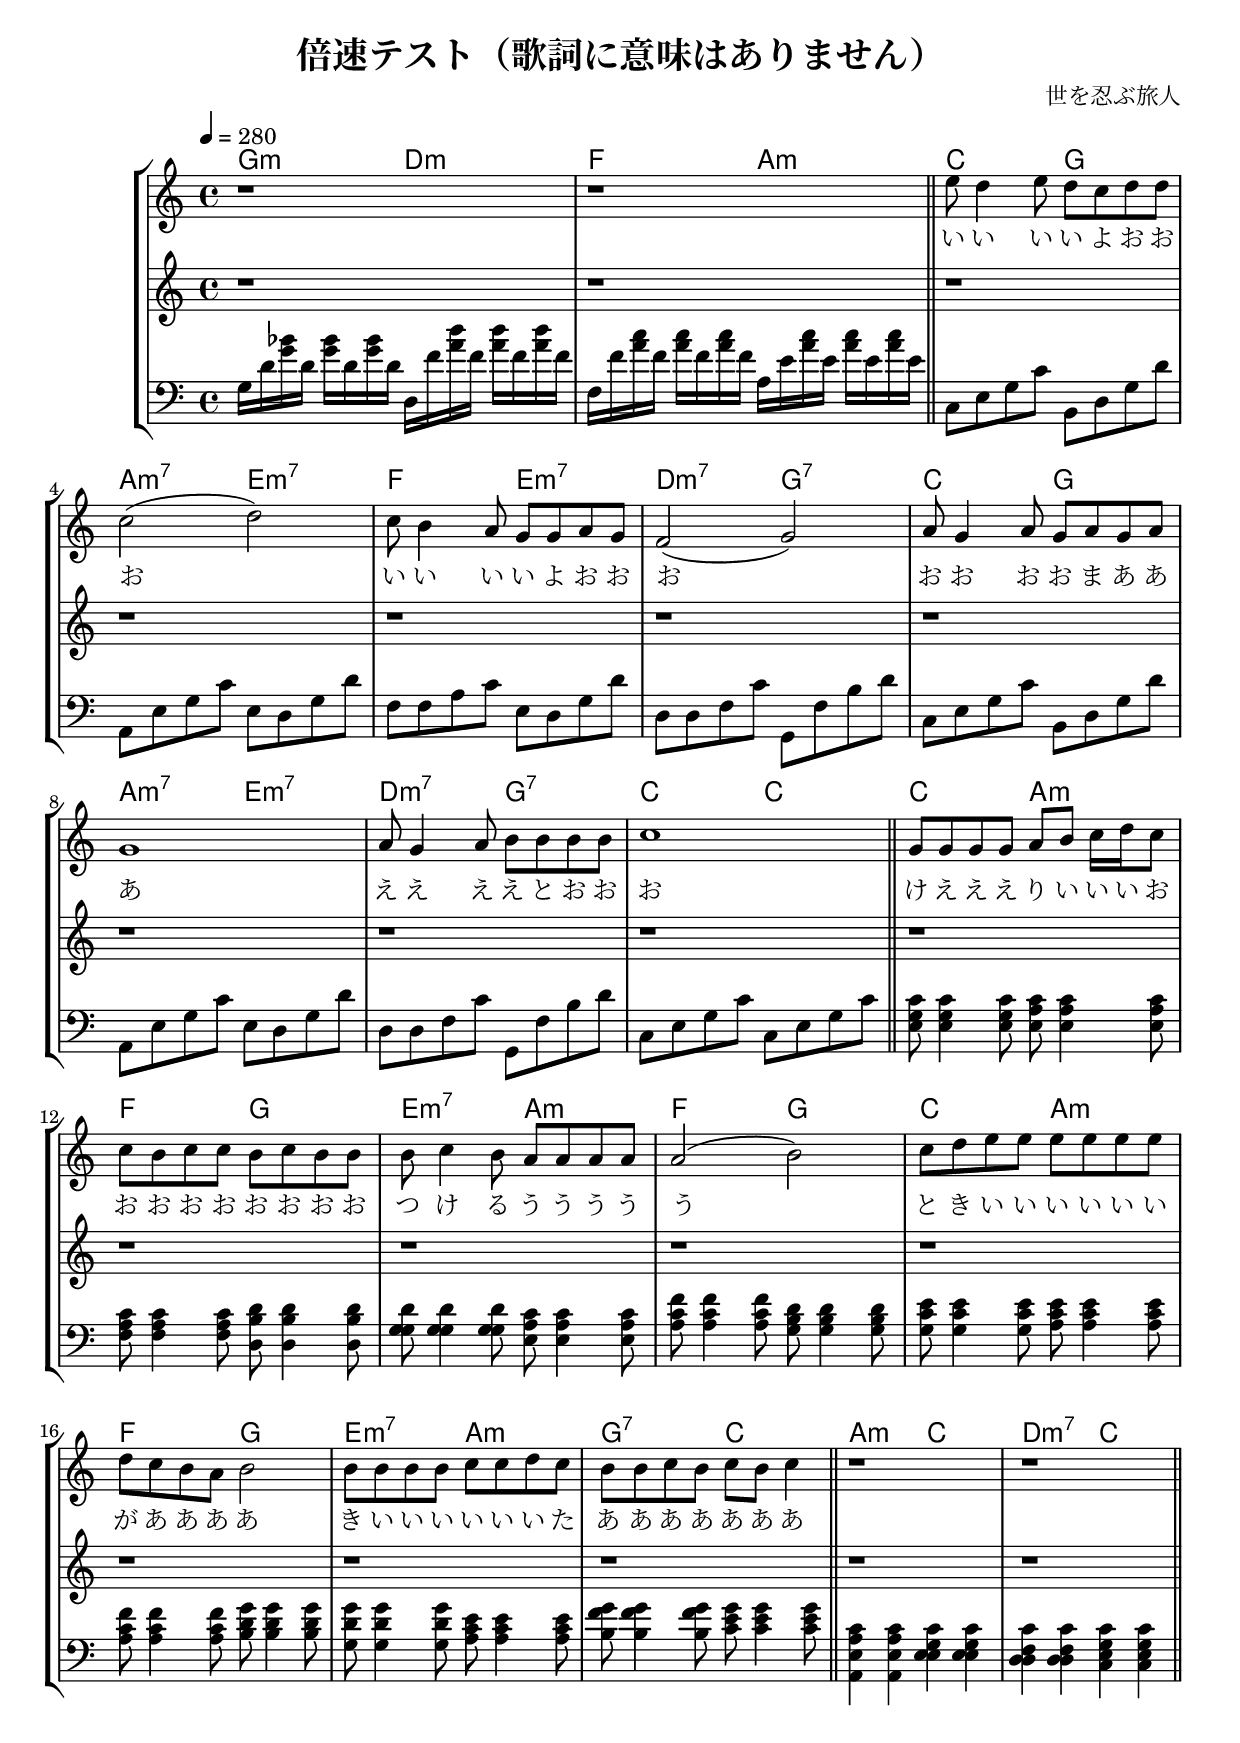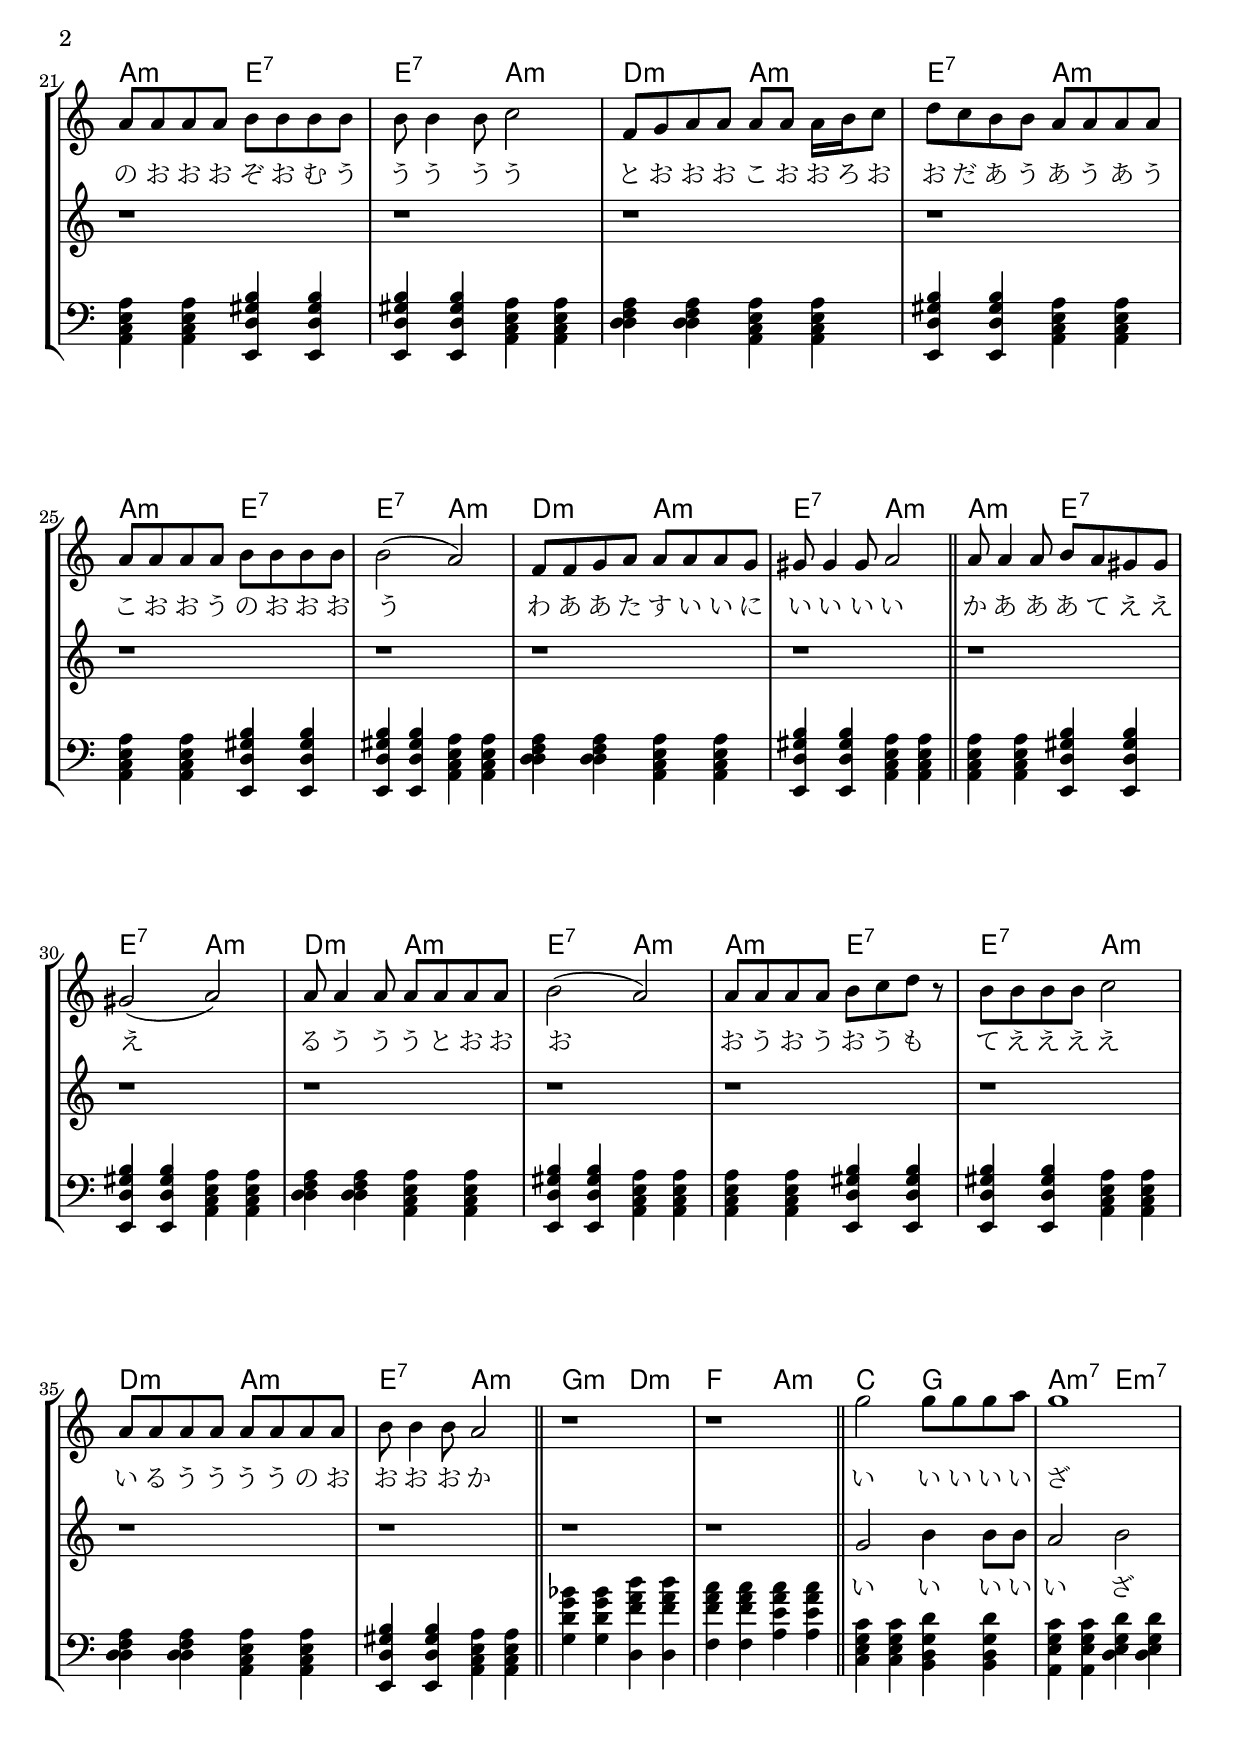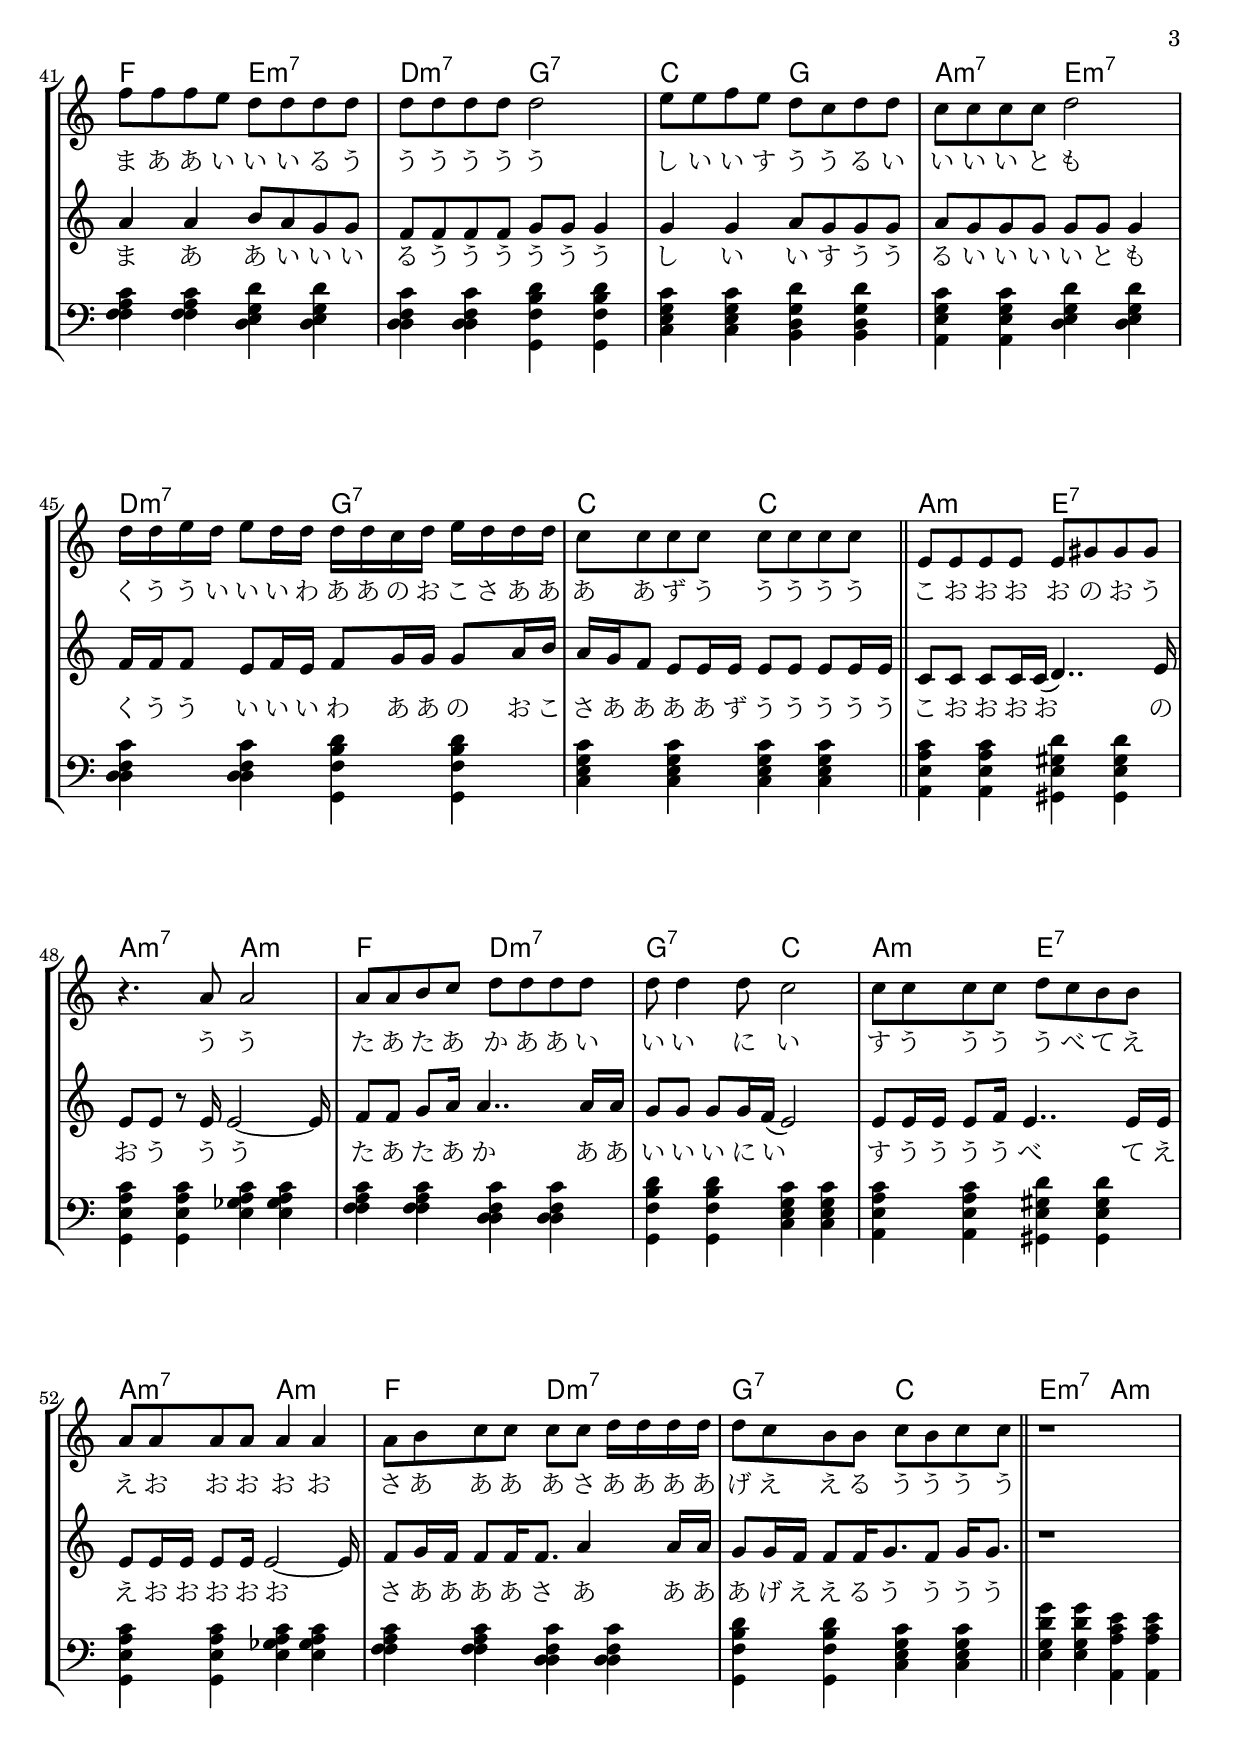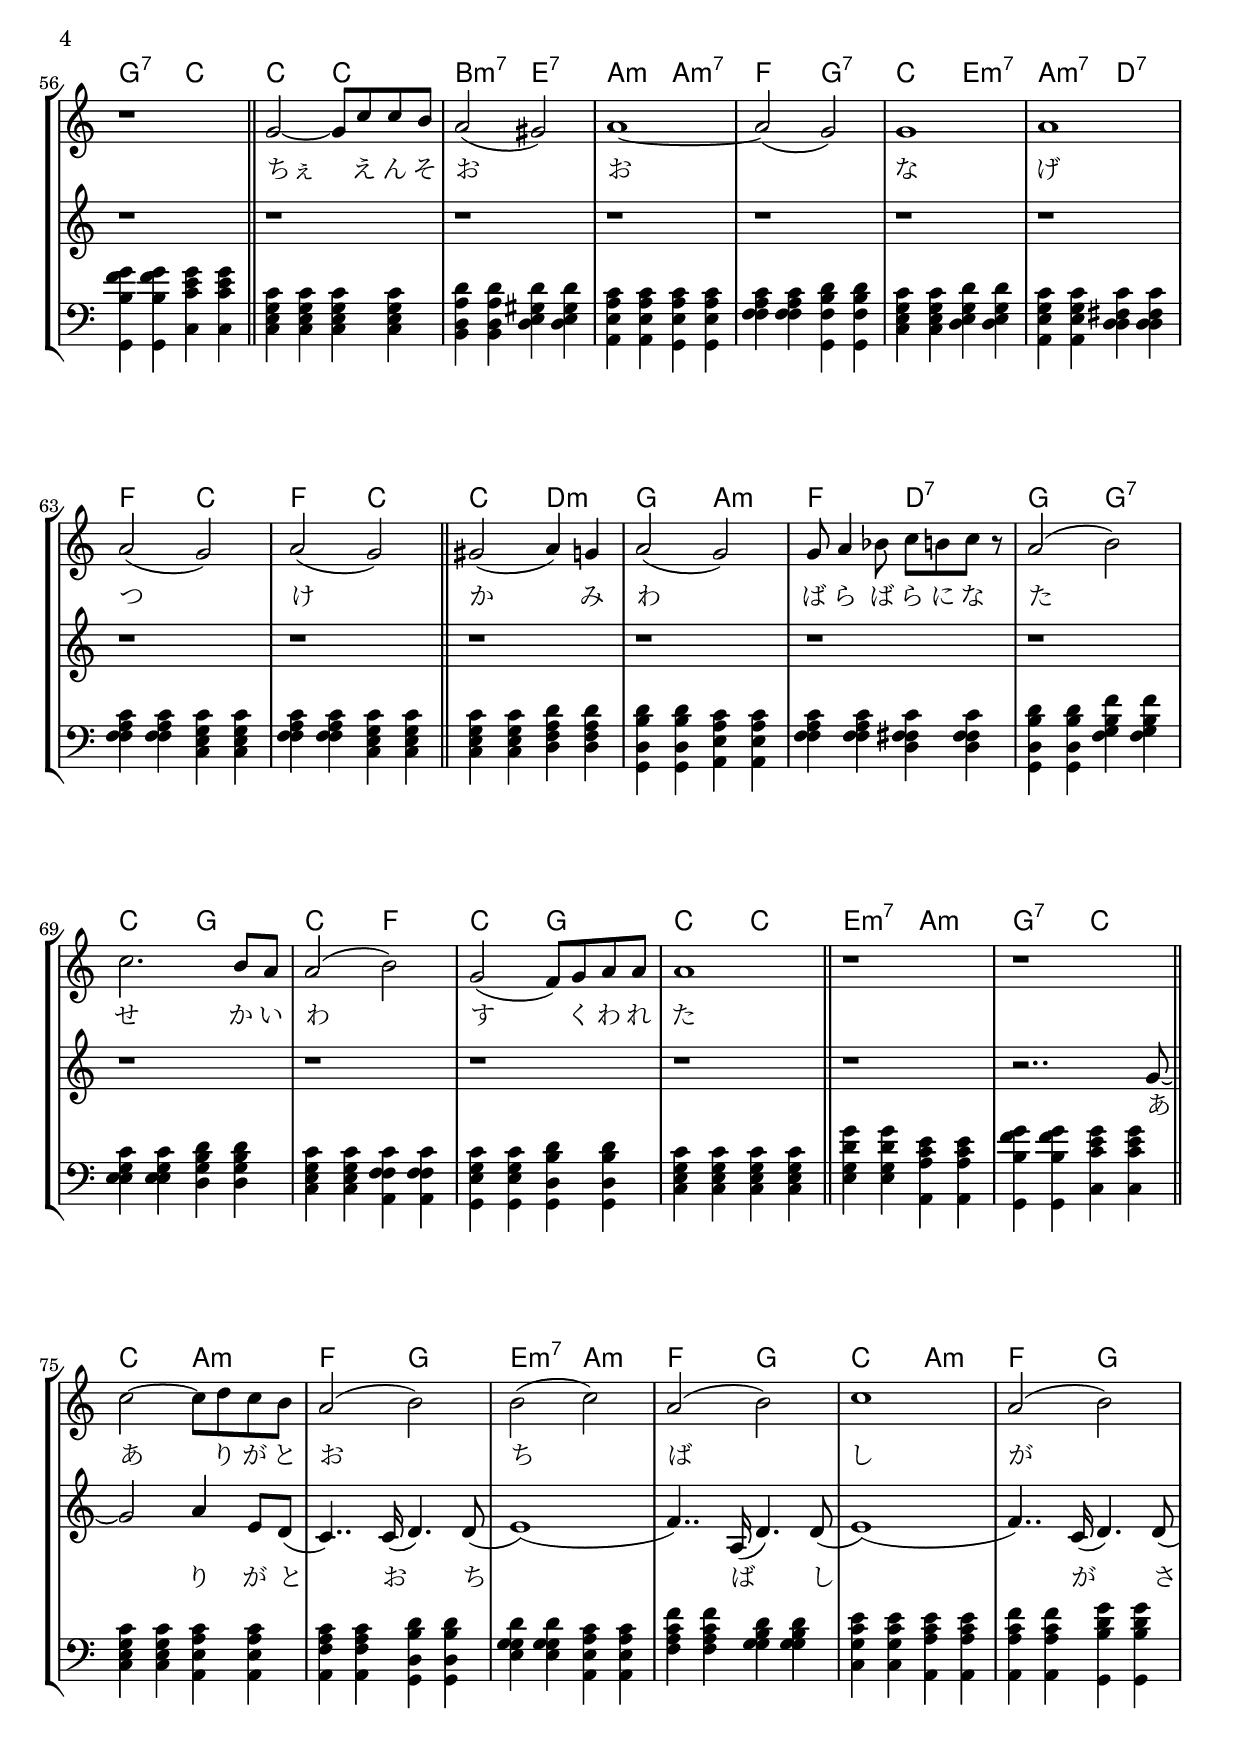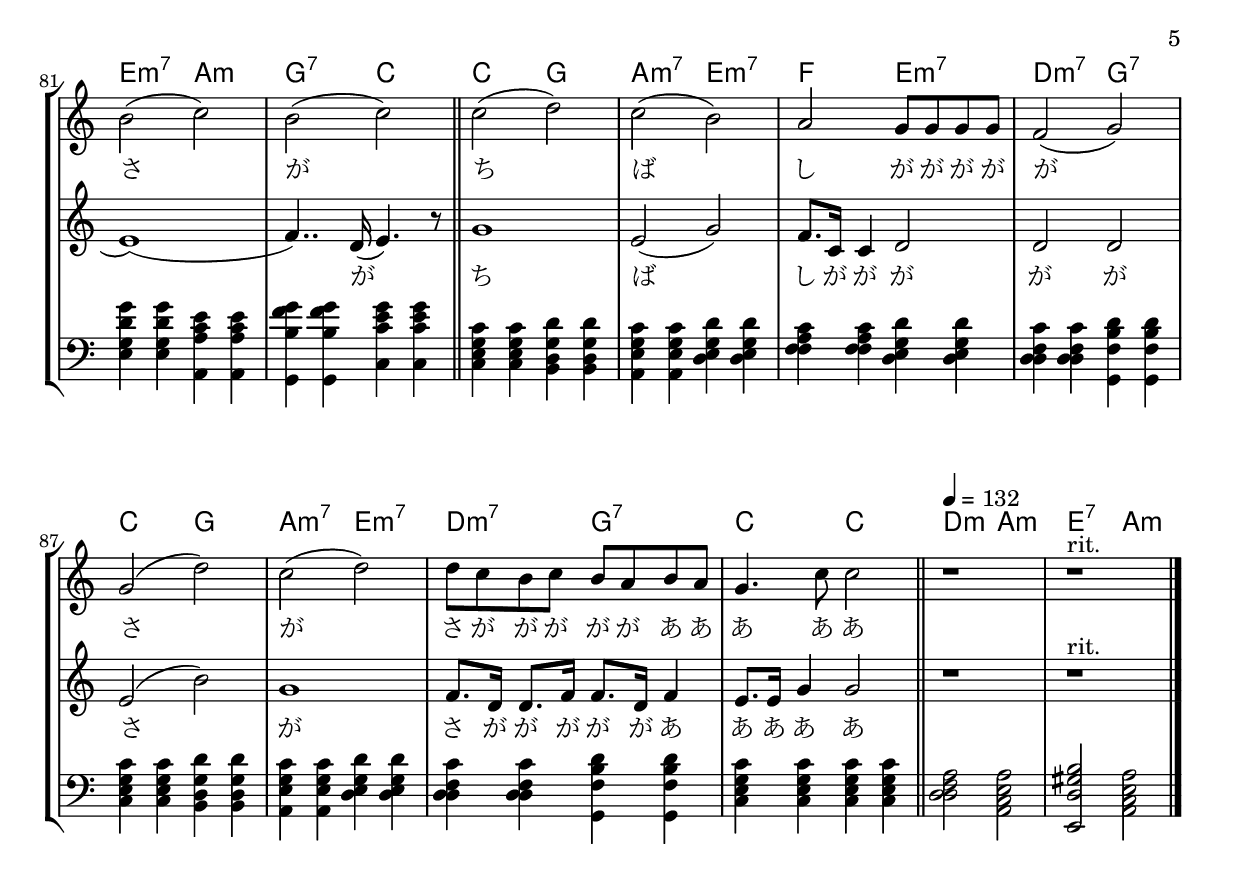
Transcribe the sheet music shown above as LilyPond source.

\version "2.12.1"

\header {
	title = \markup {倍速テスト（歌詞に意味はありません）}
	composer = \markup \center-column {世を忍ぶ旅人}
}

harmony = \chordmode {
	g2:m d:m f a:m 

	c g a:min7 e:min7 f e:min7 d:min7 g:7 c g a:min7 e:min7 d:min7 g:7 c c 

	c a:m f g e:min7 a:m f g c a:m f g e:min7 a:m g:7 c 

	a:m c d:min7 c 

	a:m e:7 e:7 a:m d:m a:m e:7 a:m a:m e:7 e:7 a:m d:m a:m e:7 a:m 

	a:m e:7 e:7 a:m d:m a:m e:7 a:m a:m e:7 e:7 a:m d:m a:m e:7 a:m 

	g:m d:m f a:m 

	c g a:min7 e:min7 f e:min7 d:min7 g:7 c g a:min7 e:min7 d:min7 g:7 c c 

	a:m e:7 a:min7 a:m f d:min7 g:7 c a:m e:7 a:min7 a:m f d:min7 g:7 c 

	e:min7 a:m g:7 c 

	c c b:min7 e:7 a:m a:min7 f g:7 c e:min7 a:min7 d:7 f c f c 

	c d:m g a:m f d:7 g g:7 c g c f c g c c 

	e:min7 a:m g:7 c 

	c a:m f g e:min7 a:m f g c a:m f g e:min7 a:m g:7 c 

	c g a:min7 e:min7 f e:min7 d:min7 g:7 c g a:min7 e:min7 d:min7 g:7 c c 

	d:m a:m e:7 a:m 
}

melody = {
	\key c \major
	\tempo 4 = 280
	r1 | r1   
	\set Staff.midiInstrument = #"mmi0.52"
	e''8  d''4  e''8  d''8  c''8  d''8  d''8 
	c''2  (d''2) 
	c''8  b'4  a'8  g'8  g'8  a'8  g'8 
	f'2  (g'2) 
	a'8  g'4  a'8  g'8  a'8  g'8  a'8 
	g'1 
	a'8  g'4  a'8  b'8  b'8  b'8  b'8 
	c''1
	\set Staff.midiInstrument = #"mmi0.52"
	g'8  g'8  g'8  g'8  a'8  b'8  c''16  d''16  c''8 
	c''8  b'8  c''8  c''8  b'8  c''8  b'8  b'8 
	b'8  c''4  b'8  a'8  a'8  a'8  a'8 
	a'2  (b'2) 
	c''8  d''8  e''8  e''8  e''8  e''8  e''8  e''8 
	d''8  c''8  b'8  a'8  b'2 
	b'8  b'8  b'8  b'8  c''8  c''8  d''8  c''8 
	b'8  b'8  c''8  b'8  c''8  b'8  c''4
	r1 | r1   
	\set Staff.midiInstrument = #"fss0.23"
	a'8  a'8  a'8  a'8  b'8  b'8  b'8  b'8 
	b'8  b'4  b'8  c''2 
	f'8  g'8  a'8  a'8  a'8  a'8  a'16  b'16  c''8 
	d''8  c''8  b'8  b'8  a'8  a'8  a'8  a'8 
	a'8  a'8  a'8  a'8  b'8  b'8  b'8  b'8 
	b'2  (a'2) 
	f'8  f'8  g'8  a'8  a'8  a'8  a'8  g'8 
	gis'8  gis'4  gis'8  a'2
	\set Staff.midiInstrument = #"fss0.23"
	a'8  a'4  a'8  b'8  a'8  gis'8  gis'8 
	gis'2  (a'2) 
	a'8  a'4  a'8  a'8  a'8  a'8  a'8 
	b'2  (a'2) 
	a'8  a'8  a'8  a'8  b'8  c''8  d''8  r8 
	b'8  b'8  b'8  b'8  c''2 
	a'8  a'8  a'8  a'8  a'8  a'8  a'8  a'8 
	b'8  b'4  b'8  a'2
	r1 | r1   
	\set Staff.midiInstrument = #"mmi0.52"
	g''2  g''8  g''8  g''8  a''8 
	g''1 
	f''8  f''8  f''8  e''8  d''8  d''8  d''8  d''8 
	d''8  d''8  d''8  d''8  d''2 
	e''8  e''8  f''8  e''8  d''8  c''8  d''8  d''8 
	c''8  c''8  c''8  c''8  d''2 
	d''16  d''16  e''16  d''16  e''8  d''16  d''16  d''16  d''16  c''16  d''16  e''16  d''16  d''16  d''16 
	c''8  c''8  c''8  c''8  c''8  c''8  c''8  c''8
	\set Staff.midiInstrument = #"mmi0.52"
	e'8  e'8  e'8  e'8  e'8  gis'8  gis'8  gis'8 
	r4.  a'8  a'2 
	a'8  a'8  b'8  c''8  d''8  d''8  d''8  d''8 
	d''8  d''4  d''8  c''2 
	c''8  c''8  c''8  c''8  d''8  c''8  b'8  b'8 
	a'8  a'8  a'8  a'8  a'4  a'4 
	a'8  b'8  c''8  c''8  c''8  c''8  d''16  d''16  d''16  d''16 
	d''8  c''8  b'8  b'8  c''8  b'8  c''8  c''8
	r1 | r1   
	\set Staff.midiInstrument = #"mmi0.52"
	g'2~g'8  c''8  c''8  b'8 
	a'2  (gis'2) 
	a'1~ 
	a'2  (g'2) 
	g'1 
	a'1 
	a'2  (g'2) 
	a'2  (g'2)
	\set Staff.midiInstrument = #"mmi0.52"
	gis'2  (a'4)  g'4 
	a'2  (g'2) 
	g'8  a'4  bes'8  c''8  b'8  c''8  r8 
	a'2  (b'2) 
	c''2.  b'8  a'8 
	a'2  (b'2) 
	g'2  (f'8)  g'8  a'8  a'8 
	a'1
	r1 | r1   
	\set Staff.midiInstrument = #"mmi0.52"
	 c''2~c''8  d''8  c''8  b'8 
	a'2  (b'2) 
	b'2  (c''2) 
	a'2  (b'2) 
	c''1 
	a'2  (b'2) 
	b'2  (c''2) 
	b'2  (c''2)
	\set Staff.midiInstrument = #"mmi0.52"
	c''2  (d''2) 
	c''2  (b'2) 
	a'2  g'8  g'8  g'8  g'8 
	f'2  (g'2) 
	g'2  (d''2) 
	c''2  (d''2) 
	d''8  c''8  b'8  c''8  b'8  a'8  b'8  a'8 
	g'4.  c''8  c''2
	\tempo 4 = 132
	r1 | r1^"rit." \bar "|."
}

words = \lyricmode {
	
	い  い  い  い  よ  お  お  お  い  い  い  い  よ  お  お  お  お  お  お  お  ま  あ  あ  あ  え  え  え  え  と  お  お  お  
	け  え  え  え  り  い  い  い  お  お  お  お  お  お  お  お  お  つ  け  る  う  う  う  う  う  と  き  い  い  い  い  い  い  が  あ  あ  あ  あ  き  い  い  い  い  い  い  た  あ  あ  あ  あ  あ  あ  あ  
	
	の  お  お  お  ぞ  お  む  う  う  う  う  う  と  お  お  お  こ  お  お  ろ  お  お  だ  あ  う  あ  う  あ  う  こ  お  お  う  の  お  お  お  う  わ  あ  あ  た  す  い  い  に  い  い  い  い  
	か  あ  あ  あ  て  え  え  え  る  う  う  う  と  お  お  お  お  う  お  う  お  う  も  て  え  え  え  え  い  る  う  う  う  う  の  お  お  お  お  か  
	
	い  い  い  い  い  ざ  ま  あ  あ  い  い  い  る  う  う  う  う  う  う  し  い  い  す  う  う  る  い  い  い  い  と  も  く  う  う  い  い  い  わ  あ  あ  の  お  こ  さ  あ  あ  あ  あ  ず  う  う  う  う  う  
	こ  お  お  お  お  の  お  う  う  う  た  あ  た  あ  か  あ  あ  い  い  い  に  い  す  う  う  う  う  べ  て  え  え  お  お  お  お  お  さ  あ  あ  あ  あ  さ  あ  あ  あ  あ  げ  え  え  る  う  う  う  う  
	
	ちぇ  え  ん  そ  お  お  な  げ  つ  け  
	か  み  わ  ば  ら  ば  ら  に  な  た  せ  か  い  わ  す  く  わ  れ  た  
	
	あ  り  が  と  お  ち  ば  し  が  さ  が  
	ち  ば  し  が  が  が  が  が  さ  が  さ  が  が  が  が  が  あ  あ  あ  あ  あ  
	
}

secondmelody = {
	\key c \major
	\tempo 4 = 280
	r1 | r1   
	r1 | r1 | r1 | r1 | r1 | r1 | r1 | r1   
	r1 | r1 | r1 | r1 | r1 | r1 | r1 | r1   
	r1 | r1   
	r1 | r1 | r1 | r1 | r1 | r1 | r1 | r1   
	r1 | r1 | r1 | r1 | r1 | r1 | r1 | r1   
	r1 | r1   
	\set Staff.midiInstrument = #"fss0.23"
	g'2  b'4  b'8  b'8 
	a'2  b'2 
	a'4  a'4  b'8  a'8  g'8  g'8 
	f'8  f'8  f'8  f'8  g'8  g'8  g'4 
	g'4  g'4  a'8  g'8  g'8  g'8 
	a'8  g'8  g'8  g'8  g'8  g'8  g'4 
	f'16  f'16  f'8  e'8  f'16  e'16  f'8  g'16  g'16  g'8  a'16  b'16 
	a'16  g'16  f'8  e'8  e'16  e'16  e'8  e'8  e'8  e'16  e'16
	\set Staff.midiInstrument = #"fss0.23"
	c'8  c'8  c'8  c'16  c'16  (d'4..)  e'16 
	e'8  e'8  r8  e'16  e'2~e'16 
	f'8  f'8  g'8  a'16  a'4..  a'16  a'16 
	g'8  g'8  g'8  g'16  f'16  (e'2) 
	e'8  e'16  e'16  e'8  f'16  e'4..  e'16  e'16 
	e'8  e'16  e'16  e'8  e'16  e'2~e'16 
	f'8  g'16  f'16  f'8  f'16  f'8.  a'4  a'16  a'16 
	g'8  g'16  f'16  f'8  f'16  g'8.  f'8  g'16  g'8.
	r1 | r1   
	r1 | r1 | r1 | r1 | r1 | r1 | r1 | r1   
	r1 | r1 | r1 | r1 | r1 | r1 | r1 | r1   
	r1 | r2.. 
	\set Staff.midiInstrument = #"fss0.42"
	g'8~ 
	g'2  a'4  e'8  d'8 
	(c'4..)  c'16  (d'4.)  d'8 
	(e'1) 
	(f'4..)  a16  (d'4.)  d'8 
	(e'1) 
	(f'4..)  c'16  (d'4.)  d'8 
	(e'1) 
	(f'4..)  d'16  (e'4.)  	r8 	\set Staff.midiInstrument = #"fss0.42"
	g'1 
	e'2  (g'2) 
	f'8.  c'16  c'4  d'2 
	d'2  d'2 
	e'2  (b'2) 
	g'1 
	f'8.  d'16  d'8.  f'16  f'8.  d'16  f'4 
	e'8.  e'16  g'4  g'2
	\tempo 4 = 132
	r1 | r1^"rit." \bar "|."
}

secondwords = \lyricmode {
	
	
	
	
	
	
	
	い  い  い  い  い  ざ  ま  あ  あ  い  い  い  る  う  う  う  う  う  う  し  い  い  す  う  う  る  い  い  い  い  と  も  く  う  う  い  い  い  わ  あ  あ  の  お  こ  さ  あ  あ  あ  あ  ず  う  う  う  う  う  
	こ  お  お  お  お  の  お  う  う  う  た  あ  た  あ  か  あ  あ  い  い  い  に  い  す  う  う  う  う  べ  て  え  え  お  お  お  お  お  さ  あ  あ  あ  あ  さ  あ  あ  あ  あ  げ  え  え  る  う  う  う  う  
	
	
	
	
	あ  り  が  と  お  ち  ば  し  が  さ  が  
	ち  ば  し  が  が  が  が  が  さ  が  さ  が  が  が  が  が  あ  あ  あ  あ  あ  
	
}

tempochange = {
	\tempo 4 = 280
	r1 | r1 \bar "||"
	\tempo 4 = 280
	r1 | r1 | r1 | r1 | r1 | r1 | r1 | r1 \bar "||"
	\tempo 4 = 280
	r1 | r1 | r1 | r1 | r1 | r1 | r1 | r1 \bar "||"
	\tempo 4 = 280
	r1 | r1 \bar "||"
	\tempo 4 = 280
	r1 | r1 | r1 | r1 | r1 | r1 | r1 | r1 \bar "||"
	\tempo 4 = 280
	r1 | r1 | r1 | r1 | r1 | r1 | r1 | r1 \bar "||"
	\tempo 4 = 280
	r1 | r1 \bar "||"
	\tempo 4 = 280
	r1 | r1 | r1 | r1 | r1 | r1 | r1 | r1 \bar "||"
	\tempo 4 = 280
	r1 | r1 | r1 | r1 | r1 | r1 | r1 | r1 \bar "||"
	\tempo 4 = 280
	r1 | r1 \bar "||"
	\tempo 4 = 280
	r1 | r1 | r1 | r1 | r1 | r1 | r1 | r1 \bar "||"
	\tempo 4 = 280
	r1 | r1 | r1 | r1 | r1 | r1 | r1 | r1 \bar "||"
	\tempo 4 = 280
	r1 | r1 \bar "||"
	\tempo 4 = 280
	r1 | r1 | r1 | r1 | r1 | r1 | r1 | r1 \bar "||"
	\tempo 4 = 280
	r1 | r1 | r1 | r1 | r1 | r1 | r1 | r1 \bar "||"
	\tempo 4 = 132
	r1 | \tempo 4 = 99 r2 \tempo 4 = 88 r2 \bar "|."
}

mainacc = {
	\clef bass
	\set Staff.midiInstrument = #"Rock Organ"
	\key c \major
	\tempo 4 = 280
	g16 d' <g' bes'> d' <g' bes'> d' <g' bes'> d'
	d16 f' <a' d''> f' <a' d''> f' <a' d''> f'
	f16 f' <a' c''> f' <a' c''> f' <a' c''> f'
	a16 e' <a' c''> e' <a' c''> e' <a' c''> e'
	\bar "||"

	\set Staff.midiInstrument = #"Rock Organ"
	c8 e8 g8 c'8
	b,8 d8 g8 d'8
	a,8 e8 g8 c'8
	e8 d8 g8 d'8
	f8 f8 a8 c'8
	e8 d8 g8 d'8
	d8 d8 f8 c'8
	g,8 f8 b8 d'8
	c8 e8 g8 c'8
	b,8 d8 g8 d'8
	a,8 e8 g8 c'8
	e8 d8 g8 d'8
	d8 d8 f8 c'8
	g,8 f8 b8 d'8
	c8 e8 g8 c'8
	c8 e8 g8 c'8
	\bar "||"

	\set Staff.midiInstrument = #"Rock Organ"
	<e g c'>8 <e g c'>4 <e g c'>8
	<e a c'>8 <e a c'>4 <e a c'>8
	<f a c'>8 <f a c'>4 <f a c'>8
	<d b d'>8 <d b d'>4 <d b d'>8
	<g g d'>8 <g g d'>4 <g g d'>8
	<e a c'>8 <e a c'>4 <e a c'>8
	<a c' f'>8 <a c' f'>4 <a c' f'>8
	<g b d'>8 <g b d'>4 <g b d'>8
	<g c' e'>8 <g c' e'>4 <g c' e'>8
	<a c' e'>8 <a c' e'>4 <a c' e'>8
	<a c' f'>8 <a c' f'>4 <a c' f'>8
	<b d' g'>8 <b d' g'>4 <b d' g'>8
	<g d' g'>8 <g d' g'>4 <g d' g'>8
	<a c' e'>8 <a c' e'>4 <a c' e'>8
	<b f' g'>8 <b f' g'>4 <b f' g'>8
	<c' e' g'>8 <c' e' g'>4 <c' e' g'>8
	\bar "||"

	\set Staff.midiInstrument = #"Rock Organ"
	<a, e a c'>4 <a, e a c'>4
	<e e g c'>4 <e e g c'>4
	<d d f c'>4 <d d f c'>4
	<c e g c'>4 <c e g c'>4
	\bar "||"

	\set Staff.midiInstrument = #"Acoustic grand"
	<a, c e a>4 <a, c e a>4
	<e, d gis b>4 <e, d gis b>4
	<e, d gis b>4 <e, d gis b>4
	<a, c e a>4 <a, c e a>4
	<d d f a>4 <d d f a>4
	<a, c e a>4 <a, c e a>4
	<e, d gis b>4 <e, d gis b>4
	<a, c e a>4 <a, c e a>4
	<a, c e a>4 <a, c e a>4
	<e, d gis b>4 <e, d gis b>4
	<e, d gis b>4 <e, d gis b>4
	<a, c e a>4 <a, c e a>4
	<d d f a>4 <d d f a>4
	<a, c e a>4 <a, c e a>4
	<e, d gis b>4 <e, d gis b>4
	<a, c e a>4 <a, c e a>4
	\bar "||"

	\set Staff.midiInstrument = #"Rock Organ"
	<a, c e a>4 <a, c e a>4
	<e, d gis b>4 <e, d gis b>4
	<e, d gis b>4 <e, d gis b>4
	<a, c e a>4 <a, c e a>4
	<d d f a>4 <d d f a>4
	<a, c e a>4 <a, c e a>4
	<e, d gis b>4 <e, d gis b>4
	<a, c e a>4 <a, c e a>4
	<a, c e a>4 <a, c e a>4
	<e, d gis b>4 <e, d gis b>4
	<e, d gis b>4 <e, d gis b>4
	<a, c e a>4 <a, c e a>4
	<d d f a>4 <d d f a>4
	<a, c e a>4 <a, c e a>4
	<e, d gis b>4 <e, d gis b>4
	<a, c e a>4 <a, c e a>4
	\bar "||"

	\set Staff.midiInstrument = #"Rock Organ"
	<g d' g' bes'>4 <g d' g' bes'>4
	<d f' a' d''>4 <d f' a' d''>4
	<f f' a' c''>4 <f f' a' c''>4
	<a e' a' c''>4 <a e' a' c''>4
	\bar "||"

	\set Staff.midiInstrument = #"Rock Organ"
	<c e g c'>4 <c e g c'>4
	<b, d g d'>4 <b, d g d'>4
	<a, e g c'>4 <a, e g c'>4
	<e d g d'>4 <e d g d'>4
	<f f a c'>4 <f f a c'>4
	<e d g d'>4 <e d g d'>4
	<d d f c'>4 <d d f c'>4
	<g, f b d'>4 <g, f b d'>4
	<c e g c'>4 <c e g c'>4
	<b, d g d'>4 <b, d g d'>4
	<a, e g c'>4 <a, e g c'>4
	<e d g d'>4 <e d g d'>4
	<d d f c'>4 <d d f c'>4
	<g, f b d'>4 <g, f b d'>4
	<c e g c'>4 <c e g c'>4
	<c e g c'>4 <c e g c'>4
	\bar "||"

	\set Staff.midiInstrument = #"Rock Organ"
	<a, e a c'>4 <a, e a c'>4
	<gis, e gis d'>4 <gis, e gis d'>4
	<g, e a c'>4 <g, e a c'>4
	<ges e a c'>4 <ges e a c'>4
	<f f a c'>4 <f f a c'>4
	<d d f c'>4 <d d f c'>4
	<g, f b d'>4 <g, f b d'>4
	<c e g c'>4 <c e g c'>4
	<a, e a c'>4 <a, e a c'>4
	<gis, e gis d'>4 <gis, e gis d'>4
	<g, e a c'>4 <g, e a c'>4
	<ges e a c'>4 <ges e a c'>4
	<f f a c'>4 <f f a c'>4
	<d d f c'>4 <d d f c'>4
	<g, f b d'>4 <g, f b d'>4
	<c e g c'>4 <c e g c'>4
	\bar "||"

	\set Staff.midiInstrument = #"Guitar Fret Noise"
	<e g d' g'>4 <e g d' g'>4
	<a, a c' e'>4 <a, a c' e'>4
	<g, b f' g'>4 <g, b f' g'>4
	<c c' e' g'>4 <c c' e' g'>4
	\bar "||"

	\set Staff.midiInstrument = #"Banjo"
	<c e g c'>4 <c e g c'>4
	<c e g c'>4 <c e g c'>4
	<b, d a d'>4 <b, d a d'>4
	<e d gis d'>4 <e d gis d'>4
	<a, e a c'>4 <a, e a c'>4
	<g, e a c'>4 <g, e a c'>4
	<f f a c'>4 <f f a c'>4
	<g, f b d'>4 <g, f b d'>4
	<c e g c'>4 <c e g c'>4
	<e d g d'>4 <e d g d'>4
	<a, e g c'>4 <a, e g c'>4
	<d d fis c'>4 <d d fis c'>4
	<f f a c'>4 <f f a c'>4
	<c e g c'>4 <c e g c'>4
	<f f a c'>4 <f f a c'>4
	<c e g c'>4 <c e g c'>4
	\bar "||"

	\set Staff.midiInstrument = #"FX 6 (goblins)"
	<c e g c'>4 <c e g c'>4
	<f d a d'>4 <f d a d'>4
	<g, d b d'>4 <g, d b d'>4
	<a, e a c'>4 <a, e a c'>4
	<f f a c'>4 <f f a c'>4
	<fis d fis c'>4 <fis d fis c'>4
	<g, d b d'>4 <g, d b d'>4
	<f g b f'>4 <f g b f'>4
	<e e g c'>4 <e e g c'>4
	<d g b d'>4 <d g b d'>4
	<c e g c'>4 <c e g c'>4
	<a, f f c'>4 <a, f f c'>4
	<g, e g c'>4 <g, e g c'>4
	<g, d b d'>4 <g, d b d'>4
	<c e g c'>4 <c e g c'>4
	<c e g c'>4 <c e g c'>4
	\bar "||"

	\set Staff.midiInstrument = #"Shamisen"
	<e g d' g'>4 <e g d' g'>4
	<a, a c' e'>4 <a, a c' e'>4
	<g, b f' g'>4 <g, b f' g'>4
	<c c' e' g'>4 <c c' e' g'>4
	\bar "||"

	\set Staff.midiInstrument = #"FX 8 (sci-fi)"
	<c e g c'>4 <c e g c'>4
	<a, e a c'>4 <a, e a c'>4
	<a, f a c'>4 <a, f a c'>4
	<g, d b d'>4 <g, d b d'>4
	<e g g d'>4 <e g g d'>4
	<a, e a c'>4 <a, e a c'>4
	<f a c' f'>4 <f a c' f'>4
	<g g b d'>4 <g g b d'>4
	<c g c' e'>4 <c g c' e'>4
	<a, a c' e'>4 <a, a c' e'>4
	<a, a c' f'>4 <a, a c' f'>4
	<g, b d' g'>4 <g, b d' g'>4
	<e g d' g'>4 <e g d' g'>4
	<a, a c' e'>4 <a, a c' e'>4
	<g, b f' g'>4 <g, b f' g'>4
	<c c' e' g'>4 <c c' e' g'>4
	\bar "||"

	\set Staff.midiInstrument = #"FX 8 (sci-fi)"
	<c e g c'>4 <c e g c'>4
	<b, d g d'>4 <b, d g d'>4
	<a, e g c'>4 <a, e g c'>4
	<e d g d'>4 <e d g d'>4
	<f f a c'>4 <f f a c'>4
	<e d g d'>4 <e d g d'>4
	<d d f c'>4 <d d f c'>4
	<g, f b d'>4 <g, f b d'>4
	<c e g c'>4 <c e g c'>4
	<b, d g d'>4 <b, d g d'>4
	<a, e g c'>4 <a, e g c'>4
	<e d g d'>4 <e d g d'>4
	<d d f c'>4 <d d f c'>4
	<g, f b d'>4 <g, f b d'>4
	<c e g c'>4 <c e g c'>4
	<c e g c'>4 <c e g c'>4
	\bar "||"

	\set Staff.midiInstrument = #"FX 2 (soundtrack)"
	\tempo 4 = 132
	<d d f a>2
	<a, c e a>2
	<e, d gis b>2
	<a, c e a>2
	\bar "|."
}

subacc = {
	\clef bass
	\set Staff.midiInstrument = #"FX 8 (sci-fi)"
	\key c \major
	\tempo 4 = 280
	g8 d'8 g'8 bes'8
	d8 f'8 a'8 d''8
	f8 f'8 a'8 c''8
	a8 e'8 a'8 c''8
	\bar "||"

	\set Staff.midiInstrument = #"FX 8 (sci-fi)"
	c8 e8 g8 c'8
	b,8 d8 g8 d'8
	a,8 e8 g8 c'8
	e8 d8 g8 d'8
	f8 f8 a8 c'8
	e8 d8 g8 d'8
	d8 d8 f8 c'8
	g,8 f8 b8 d'8
	c8 e8 g8 c'8
	b,8 d8 g8 d'8
	a,8 e8 g8 c'8
	e8 d8 g8 d'8
	d8 d8 f8 c'8
	g,8 f8 b8 d'8
	c8 e8 g8 c'8
	c8 e8 g8 c'8
	\bar "||"

	\set Staff.midiInstrument = #"FX 8 (sci-fi)"
	c8 e8 g8 c'8
	a,8 e8 a8 c'8
	a,8 f8 a8 c'8
	g,8 d8 b8 d'8
	e8 g8 g8 d'8
	a,8 e8 a8 c'8
	f8 a8 c'8 f'8
	g8 g8 b8 d'8
	c8 g8 c'8 e'8
	a,8 a8 c'8 e'8
	a,8 a8 c'8 f'8
	g,8 b8 d'8 g'8
	e8 g8 d'8 g'8
	a,8 a8 c'8 e'8
	g,8 b8 f'8 g'8
	c8 c'8 e'8 g'8
	\bar "||"

	\set Staff.midiInstrument = #"FX 8 (sci-fi)"
	a,8 e8 a8 c'8
	e8 e8 g8 c'8
	d8 d8 f8 c'8
	c8 e8 g8 c'8
	\bar "||"

	\set Staff.midiInstrument = #"Lead 7 (fifths)"
	a,8 c8 e8 a8
	e,8 d8 gis8 b8
	e,8 d8 gis8 b8
	a,8 c8 e8 a8
	d8 d8 f8 a8
	a,8 c8 e8 a8
	e,8 d8 gis8 b8
	a,8 c8 e8 a8
	a,8 c8 e8 a8
	e,8 d8 gis8 b8
	e,8 d8 gis8 b8
	a,8 c8 e8 a8
	d8 d8 f8 a8
	a,8 c8 e8 a8
	e,8 d8 gis8 b8
	a,8 c8 e8 a8
	\bar "||"

	\set Staff.midiInstrument = #"FX 8 (sci-fi)"
	a,8 c8 e8 a8
	e,8 d8 gis8 b8
	e,8 d8 gis8 b8
	a,8 c8 e8 a8
	d8 d8 f8 a8
	a,8 c8 e8 a8
	e,8 d8 gis8 b8
	a,8 c8 e8 a8
	a,8 c8 e8 a8
	e,8 d8 gis8 b8
	e,8 d8 gis8 b8
	a,8 c8 e8 a8
	d8 d8 f8 a8
	a,8 c8 e8 a8
	e,8 d8 gis8 b8
	a,8 c8 e8 a8
	\bar "||"

	\set Staff.midiInstrument = #"FX 8 (sci-fi)"
	g8 d'8 g'8 bes'8
	d8 f'8 a'8 d''8
	f8 f'8 a'8 c''8
	a8 e'8 a'8 c''8
	\bar "||"

	\set Staff.midiInstrument = #"FX 8 (sci-fi)"
	c8 e8 g8 c'8
	b,8 d8 g8 d'8
	a,8 e8 g8 c'8
	e8 d8 g8 d'8
	f8 f8 a8 c'8
	e8 d8 g8 d'8
	d8 d8 f8 c'8
	g,8 f8 b8 d'8
	c8 e8 g8 c'8
	b,8 d8 g8 d'8
	a,8 e8 g8 c'8
	e8 d8 g8 d'8
	d8 d8 f8 c'8
	g,8 f8 b8 d'8
	c8 e8 g8 c'8
	c8 e8 g8 c'8
	\bar "||"

	\set Staff.midiInstrument = #"FX 8 (sci-fi)"
	a,8 e8 a8 c'8
	gis,8 e8 gis8 d'8
	g,8 e8 a8 c'8
	ges8 e8 a8 c'8
	f8 f8 a8 c'8
	d8 d8 f8 c'8
	g,8 f8 b8 d'8
	c8 e8 g8 c'8
	a,8 e8 a8 c'8
	gis,8 e8 gis8 d'8
	g,8 e8 a8 c'8
	ges8 e8 a8 c'8
	f8 f8 a8 c'8
	d8 d8 f8 c'8
	g,8 f8 b8 d'8
	c8 e8 g8 c'8
	\bar "||"

	\set Staff.midiInstrument = #"Gunshot"
	e8 g8 d'8 g'8
	a,8 a8 c'8 e'8
	g,8 b8 f'8 g'8
	c8 c'8 e'8 g'8
	\bar "||"

	\set Staff.midiInstrument = #"Acoustic grand"
	c8 e8 g8 c'8
	c8 e8 g8 c'8
	b,8 d8 a8 d'8
	e8 d8 gis8 d'8
	a,8 e8 a8 c'8
	g,8 e8 a8 c'8
	f8 f8 a8 c'8
	g,8 f8 b8 d'8
	c8 e8 g8 c'8
	e8 d8 g8 d'8
	a,8 e8 g8 c'8
	d8 d8 fis8 c'8
	f8 f8 a8 c'8
	c8 e8 g8 c'8
	f8 f8 a8 c'8
	c8 e8 g8 c'8
	\bar "||"

	\set Staff.midiInstrument = #"Steel Drums"
	c8 e8 g8 c'8
	f8 d8 a8 d'8
	g,8 d8 b8 d'8
	a,8 e8 a8 c'8
	f8 f8 a8 c'8
	fis8 d8 fis8 c'8
	g,8 d8 b8 d'8
	f8 g8 b8 f'8
	e8 e8 g8 c'8
	d8 g8 b8 d'8
	c8 e8 g8 c'8
	a,8 f8 f8 c'8
	g,8 e8 g8 c'8
	g,8 d8 b8 d'8
	c8 e8 g8 c'8
	c8 e8 g8 c'8
	\bar "||"

	\set Staff.midiInstrument = #"Tinkle Bell"
	e8 g8 d'8 g'8
	a,8 a8 c'8 e'8
	g,8 b8 f'8 g'8
	c8 c'8 e'8 g'8
	\bar "||"

	\set Staff.midiInstrument = #"Melodic Tom"
	c8 e8 g8 c'8
	a,8 e8 a8 c'8
	a,8 f8 a8 c'8
	g,8 d8 b8 d'8
	e8 g8 g8 d'8
	a,8 e8 a8 c'8
	f8 a8 c'8 f'8
	g8 g8 b8 d'8
	c8 g8 c'8 e'8
	a,8 a8 c'8 e'8
	a,8 a8 c'8 f'8
	g,8 b8 d'8 g'8
	e8 g8 d'8 g'8
	a,8 a8 c'8 e'8
	g,8 b8 f'8 g'8
	c8 c'8 e'8 g'8
	\bar "||"

	\set Staff.midiInstrument = #"Melodic Tom"
	c8 e8 g8 c'8
	b,8 d8 g8 d'8
	a,8 e8 g8 c'8
	e8 d8 g8 d'8
	f8 f8 a8 c'8
	e8 d8 g8 d'8
	d8 d8 f8 c'8
	g,8 f8 b8 d'8
	c8 e8 g8 c'8
	b,8 d8 g8 d'8
	a,8 e8 g8 c'8
	e8 d8 g8 d'8
	d8 d8 f8 c'8
	g,8 f8 b8 d'8
	c8 e8 g8 c'8
	c8 e8 g8 c'8
	\bar "||"

	\set Staff.midiInstrument = #"Melodic Tom"
	\tempo 4 = 132
	d8 d8 f8 a8
	a,8 c8 e8 a8
	e,8 d8 gis8 b8
	<a, c e a>2
	\bar "|."
}

percA = {
	\drummode {
	r4 sn2 sn8. sn16  |r8 sn8 sn4 sn8 sn8 sn16 sn8 sn16  \bar "||"
	bd2 r8 bd4 bd8  |bd4. bd8 bd2  |bd2 r8 bd4 bd8  |bd4. bd8 bd2  |bd2 r8 bd4 bd8  |bd4. bd8 bd2  |bd2 r8 bd4 bd8  |bd4. bd8 bd2  \bar "||"
	bd2 r8 bd4 bd8  |bd4. bd8 bd2  |bd2 r8 bd4 bd8  |bd4. bd8 bd2  |bd2 r8 bd4 bd8  |bd4. bd8 bd2  |bd2 r8 bd4 bd8  |bd4. bd8 bd2  \bar "||"
	hh8 hh8 hh8 hh8 hh8 hh8 hh8 hh8  |hh8 hh8 hh8 hh8 hh8 hh8 hh4  \bar "||"
	hh8 hh8 hh8 hh8 hh8 hh8 hh8 hh8  |hh8 hh8 hh8 hh8 hh8 hh8 hh8 hh8  |hh8 hh8 hh8 hh8 hh8 hh8 hh8 hh8  |hh8 hh8 hh8 hh8 hh8 hh8 hh8 hh8  |hh8 hh8 hh8 hh8 hh8 hh8 hh8 hh8  |hh8 hh8 hh8 hh8 hh8 hh8 hh8 hh8  |hh8 hh8 hh8 hh8 hh8 hh8 hh8 hh8  |hh8 hh8 hh8 hh8 hh8 hh8 hh4  \bar "||"
	hh8 hh8 hh8 hh8 hh8 hh8 hh8 hh8  |hh8 hh8 hh8 hh8 hh8 hh8 hh8 hh8  |hh8 hh8 hh8 hh8 hh8 hh8 hh8 hh8  |hh8 hh8 hh8 hh8 hh8 hh8 hh8 hh8  |hh8 hh8 hh8 hh8 hh8 hh8 hh8 hh8  |hh8 hh8 hh8 hh8 hh8 hh8 hh8 hh8  |hh8 hh8 hh8 hh8 hh8 hh8 hh8 hh8  |hh8 hh8 hh8 hh8 hh8 hh8 hh4  \bar "||"
	hh8 hh8 hh8 hh8 hh8 hh8 hh8 hh8  |hh8 hh8 hh8 hh8 hh8 hh8 hh4  \bar "||"
	hh8 hh8 hh8 hh8 hh8 hh8 hh8 hh8  |hh8 hh8 hh8 hh8 hh8 hh8 hh8 hh8  |hh8 hh8 hh8 hh8 hh8 hh8 hh8 hh8  |hh8 hh8 hh8 hh8 hh8 hh8 hh8 hh8  |hh8 hh8 hh8 hh8 hh8 hh8 hh8 hh8  |hh8 hh8 hh8 hh8 hh8 hh8 hh8 hh8  |hh8 hh8 hh8 hh8 hh8 hh8 hh8 hh8  |hh8 hh8 hh8 hh8 hh8 hh8 hh4  \bar "||"
	hh8 hh8 hh8 hh8 hh8 hh8 hh8 hh8  |hh8 hh8 hh8 hh8 hh8 hh8 hh8 hh8  |hh8 hh8 hh8 hh8 hh8 hh8 hh8 hh8  |hh8 hh8 hh8 hh8 hh8 hh8 hh8 hh8  |hh8 hh8 hh8 hh8 hh8 hh8 hh8 hh8  |hh8 hh8 hh8 hh8 hh8 hh8 hh8 hh8  |hh8 hh8 hh8 hh8 hh8 hh8 hh8 hh8  |hh8 hh8 hh8 hh8 hh8 hh8 hh4  \bar "||"
	r1 |r1 \bar "||"
	r1 |r1 |r1 |r1 |r1 |r1 |r1 |r1 \bar "||"
	r1 |r1 |r1 |r1 |r1 |r1 |r1 |r1 \bar "||"
	r1 |r1 \bar "||"
	r1 |r1 |r1 |r1 |r1 |r1 |r1 |r1 \bar "||"
	r1 |r1 |r1 |r1 |r1 |r1 |r1 |r1 \bar "||"
	r1 |r1 \bar "|."
	}
}

percB = {
	\drummode {
	r4. r16 tommh8 tommh4. r16  |r1  \bar "||"
	r4. ss4. ss4  |r4 ss4. ss4.  |r4. ss4. ss4  |r4 ss4. ss4.  |r4. ss4. ss4  |r4 ss4. ss4.  |r4. ss4. ss4  |r4 ss4. ss4.  \bar "||"
	r4. ss4. ss4  |r4 ss4. ss4.  |r4. ss4. ss4  |r4 ss4. ss4.  |r4. ss4. ss4  |r4 ss4. ss4.  |r4. ss4. ss4  |r4 ss4. ss4.  \bar "||"
	bd4. bd8 bd4. bd8  |bd4. bd8 bd2  \bar "||"
	bd4. bd8 bd4. bd8  |bd4. bd8 bd4. bd8  |bd4. bd8 bd4. bd8  |bd4. bd8 bd4. bd8  |bd4. bd8 bd4. bd8  |bd4. bd8 bd4. bd8  |bd4. bd8 bd4. bd8  |bd4. bd8 bd2  \bar "||"
	bd4. bd8 bd4. bd8  |bd4. bd8 bd4. bd8  |bd4. bd8 bd4. bd8  |bd4. bd8 bd4. bd8  |bd4. bd8 bd4. bd8  |bd4. bd8 bd4. bd8  |bd4. bd8 bd4. bd8  |bd4. bd8 bd2  \bar "||"
	bd4. bd8 bd4. bd8  |bd4. bd8 bd2  \bar "||"
	bd4. bd8 bd4. bd8  |bd4. bd8 bd4. bd8  |bd4. bd8 bd4. bd8  |bd4. bd8 bd4. bd8  |bd4. bd8 bd4. bd8  |bd4. bd8 bd4. bd8  |bd4. bd8 bd4. bd8  |bd4. bd8 bd2  \bar "||"
	bd4. bd8 bd4. bd8  |bd4. bd8 bd4. bd8  |bd4. bd8 bd4. bd8  |bd4. bd8 bd4. bd8  |bd4. bd8 bd4. bd8  |bd4. bd8 bd4. bd8  |bd4. bd8 bd4. bd8  |bd4. bd8 bd2  \bar "||"
	r1 |r1 \bar "||"
	r1 |r1 |r1 |r1 |r1 |r1 |r1 |r1 \bar "||"
	r1 |r1 |r1 |r1 |r1 |r1 |r1 |r1 \bar "||"
	r1 |r1 \bar "||"
	r1 |r1 |r1 |r1 |r1 |r1 |r1 |r1 \bar "||"
	r1 |r1 |r1 |r1 |r1 |r1 |r1 |r1 \bar "||"
	r1 |r1 \bar "|."
	}
}

percC = {
	\drummode {
	r8 toml8 toml8 toml8 toml8 toml8 toml8 toml8  |toml8 toml8 toml8 toml8 toml8 toml8 toml8 toml8  \bar "||"
	cymr8 cymr8 cymr8 cymr8 cymr8 cymr8 cymr8 cymr8  |cymr8 cymr8 cymr8 cymr8 cymr8 cymr8 cymr8 cymr8  |cymr8 cymr8 cymr8 cymr8 cymr8 cymr8 cymr8 cymr8  |cymr8 cymr8 cymr8 cymr8 cymr4. cymr8  |cymr8 cymr8 cymr8 cymr8 cymr8 cymr8 cymr8 cymr8  |cymr8 cymr8 cymr8 cymr8 cymr8 cymr8 cymr8 cymr8  |cymr8 cymr8 cymr8 cymr8 cymr8 cymr8 cymr8 cymr8  |cymr8 cymr8 cymr8 cymr8 cymr4. cymr8  \bar "||"
	cymr8 cymr8 cymr8 cymr8 cymr8 cymr8 cymr8 cymr8  |cymr8 cymr8 cymr8 cymr8 cymr8 cymr8 cymr8 cymr8  |cymr8 cymr8 cymr8 cymr8 cymr8 cymr8 cymr8 cymr8  |cymr8 cymr8 cymr8 cymr8 cymr4. cymr8  |cymr8 cymr8 cymr8 cymr8 cymr8 cymr8 cymr8 cymr8  |cymr8 cymr8 cymr8 cymr8 cymr8 cymr8 cymr8 cymr8  |cymr8 cymr8 cymr8 cymr8 cymr8 cymr8 cymr8 cymr8  |cymr8 cymr8 cymr8 cymr8 cymr4. cymr8  \bar "||"
	r8 ss4 ss8 ss4. ss8  |r8 ss4 ss8 ss2  \bar "||"
	r8 ss4 ss8 ss4. ss8  |r8 ss4 ss8 ss2  |r8 ss4 ss8 ss4. ss8  |r8 ss4 ss8 ss4. ss8  |r8 ss4 ss8 ss4. ss8  |r8 ss4 ss8 ss2  |r8 ss4 ss8 ss4. ss8  |r8 ss4 ss8 ss2  \bar "||"
	r8 ss4 ss8 ss4. ss8  |r8 ss4 ss8 ss2  |r8 ss4 ss8 ss4. ss8  |r8 ss4 ss8 ss4. ss8  |r8 ss4 ss8 ss4. ss8  |r8 ss4 ss8 ss2  |r8 ss4 ss8 ss4. ss8  |r8 ss4 ss8 ss2  \bar "||"
	r8 ss4 ss8 ss4. ss8  |r8 ss4 ss8 ss2  \bar "||"
	r8 ss4 ss8 ss4. ss8  |r8 ss4 ss8 ss2  |r8 ss4 ss8 ss4. ss8  |r8 ss4 ss8 ss4. ss8  |r8 ss4 ss8 ss4. ss8  |r8 ss4 ss8 ss2  |r8 ss4 ss8 ss4. ss8  |r8 ss4 ss8 ss2  \bar "||"
	r8 ss4 ss8 ss4. ss8  |r8 ss4 ss8 ss2  |r8 ss4 ss8 ss4. ss8  |r8 ss4 ss8 ss4. ss8  |r8 ss4 ss8 ss4. ss8  |r8 ss4 ss8 ss2  |r8 ss4 ss8 ss4. ss8  |r8 ss4 ss8 ss2  \bar "||"
	r1 |r1 \bar "||"
	r1 |r1 |r1 |r1 |r1 |r1 |r1 |r1 \bar "||"
	r1 |r1 |r1 |r1 |r1 |r1 |r1 |r1 \bar "||"
	r1 |r1 \bar "||"
	r1 |r1 |r1 |r1 |r1 |r1 |r1 |r1 \bar "||"
	r1 |r1 |r1 |r1 |r1 |r1 |r1 |r1 \bar "||"
	r1 |r1 \bar "|."
	}
}

percD = {
	\drummode {
	r1  |r4. r16 tomfh2 r16  \bar "||"
	r1 |r1 |r1 |r2. toml4  |r1 |r1 |r1 |r2. toml4  \bar "||"
	r1 |r1 |r1 |r2. toml4  |r1 |r1 |r1 |r2. toml4  \bar "||"
	r8 hhp2 r8 hhp4  |r8 hhp2 r8 hhp4  \bar "||"
	r8 hhp2 r8 hhp4  |r8 hhp2 r8 hhp4  |r8 hhp2 r8 hhp4  |r8 hhp2 r8 hhp4  |r8 hhp2 r8 hhp4  |r8 hhp2 r8 hhp4  |r8 hhp2 r8 hhp4  |r8 hhp2 r8 hhp4  \bar "||"
	r8 hhp2 r8 hhp4  |r8 hhp2 r8 hhp4  |r8 hhp2 r8 hhp4  |r8 hhp2 r8 hhp4  |r8 hhp2 r8 hhp4  |r8 hhp2 r8 hhp4  |r8 hhp2 r8 hhp4  |r8 hhp2 r8 hhp4  \bar "||"
	r8 hhp2 r8 hhp4  |r8 hhp2 r8 hhp4  \bar "||"
	r8 hhp2 r8 hhp4  |r8 hhp2 r8 hhp4  |r8 hhp2 r8 hhp4  |r8 hhp2 r8 hhp4  |r8 hhp2 r8 hhp4  |r8 hhp2 r8 hhp4  |r8 hhp2 r8 hhp4  |r8 hhp2 r8 hhp4  \bar "||"
	r8 hhp2 r8 hhp4  |r8 hhp2 r8 hhp4  |r8 hhp2 r8 hhp4  |r8 hhp2 r8 hhp4  |r8 hhp2 r8 hhp4  |r8 hhp2 r8 hhp4  |r8 hhp2 r8 hhp4  |r8 hhp2 r8 hhp4  \bar "||"
	r1 |r1 \bar "||"
	r1 |r1 |r1 |r1 |r1 |r1 |r1 |r1 \bar "||"
	r1 |r1 |r1 |r1 |r1 |r1 |r1 |r1 \bar "||"
	r1 |r1 \bar "||"
	r1 |r1 |r1 |r1 |r1 |r1 |r1 |r1 \bar "||"
	r1 |r1 |r1 |r1 |r1 |r1 |r1 |r1 \bar "||"
	r1 |r1 \bar "|."
	}
}

percE = {
	\drummode {
	bd4. r16 bd8. bd4.  |bd4. bd8 bd4 r16 bd8.  \bar "||"
	r1 |r1 |r1 |r2 r8 tommh4.  |r1 |r1 |r1 |r2 r8 tommh4.  \bar "||"
	r1 |r1 |r1 |r2 r8 tommh4.  |r1 |r1 |r1 |r2 r8 tommh4.  \bar "||"
	r1  |r2 r8 cymr8 cymr4  \bar "||"
	r1  |r1  |r1  |r2 r8 cymr8 cymr4  |r1  |r1  |r1  |r2 r8 cymr8 cymr4  \bar "||"
	r1  |r1  |r1  |r2 r8 cymr8 cymr4  |r1  |r1  |r1  |r2 r8 cymr8 cymr4  \bar "||"
	r1  |r2 r8 cymr8 cymr4  \bar "||"
	r1  |r1  |r1  |r2 r8 cymr8 cymr4  |r1  |r1  |r1  |r2 r8 cymr8 cymr4  \bar "||"
	r1  |r1  |r1  |r2 r8 cymr8 cymr4  |r1  |r1  |r1  |r2 r8 cymr8 cymr4  \bar "||"
	r1 |r1 \bar "||"
	r1 |r1 |r1 |r1 |r1 |r1 |r1 |r1 \bar "||"
	r1 |r1 |r1 |r1 |r1 |r1 |r1 |r1 \bar "||"
	r1 |r1 \bar "||"
	r1 |r1 |r1 |r1 |r1 |r1 |r1 |r1 \bar "||"
	r1 |r1 |r1 |r1 |r1 |r1 |r1 |r1 \bar "||"
	r1 |r1 \bar "|."
	}
}

percF = {
	\drummode {
	cymc1  |r1 \bar "||"
	r1 | r1 | r1 | r1 | r1 | r1 | r1 | r1 \bar "||"
	r1 | r1 | r1 | r1 | r1 | r1 | r1 | r1 \bar "||"
	r1 | r1 \bar "||"
	r1 | r1 | r1 | r1 | r1 | r1 | r1 | r1 \bar "||"
	r1 | r1 | r1 | r1 | r1 | r1 | r1 | r1 \bar "||"
	r1 | r1 \bar "||"
	r1 | r1 | r1 | r1 | r1 | r1 | r1 | r1 \bar "||"
	r1 | r1 | r1 | r1 | r1 | r1 | r1 | r1 \bar "||"
	r1 | r1 \bar "||"
	r1 | r1 | r1 | r1 | r1 | r1 | r1 | r1 \bar "||"
	r1 | r1 | r1 | r1 | r1 | r1 | r1 | r1 \bar "||"
	r1 | r1 \bar "||"
	r1 | r1 | r1 | r1 | r1 | r1 | r1 | r1 \bar "||"
	r1 | r1 | r1 | r1 | r1 | r1 | r1 | r1 \bar "||"
	r1 | r1 \bar "|."
	}
}

\score {
	<<
		\new StaffGroup <<
			\new ChordNames {\harmony}
			\new Voice = "melody" {\melody}
			\new Lyrics \lyricsto "melody" \words
			\new Voice = "secondmelody" {\secondmelody}
			\new Lyrics \lyricsto "secondmelody" \secondwords
			\new Staff = "mainacc" {\mainacc}
		>>
	>>
	\layout { }
}
